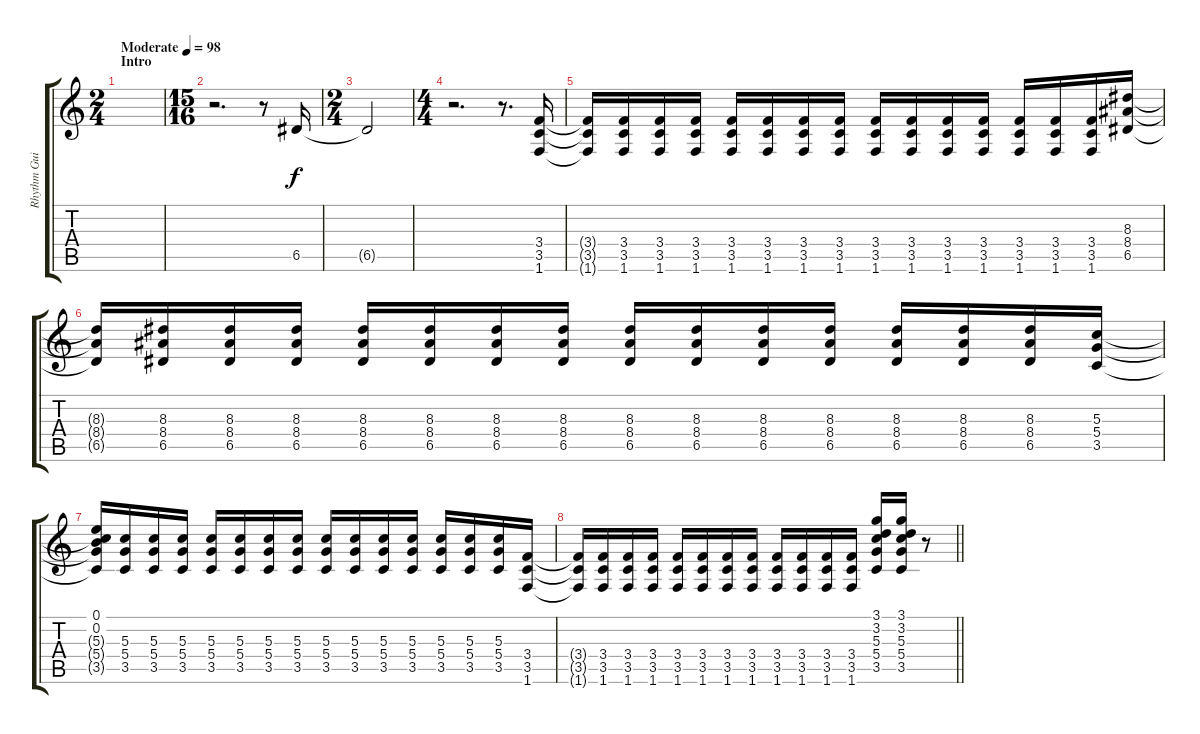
\track ("Rhythm Guitar" "Rhythm Gui") {instrument overdrivenguitar}
\staff {score tabs}
\tuning (E4 B3 G3 D3 A2 E2) {hide}
\ts (2 4)
\section ("" "Intro")
\tempo (98 "Moderate")
\clef g2
\ks c
|
\ts (15 16)
r.2{d} r.8 6.5.16 |
\ts (2 4)
6.5{t}.2 |
\ts (4 4)
r.2{d} r.8{d} (3.4 3.5 1.6).16 |
(3.4{t} 3.5{t} 1.6{t}).16 (3.4 3.5 1.6).16 (3.4 3.5 1.6).16 (3.4 3.5 1.6).16 (3.4 3.5 1.6).16 (3.4 3.5 1.6).16 (3.4 3.5 1.6).16 (3.4 3.5 1.6).16 (3.4 3.5 1.6).16 (3.4 3.5 1.6).16 (3.4 3.5 1.6).16 (3.4 3.5 1.6).16 (3.4 3.5 1.6).16 (3.4 3.5 1.6).16 (3.4 3.5 1.6).16 (8.3 8.4 6.5).16 |
(8.3{t} 8.4{t} 6.5{t}).16 (8.3 8.4 6.5).16 (8.3 8.4 6.5).16 (8.3 8.4 6.5).16 (8.3 8.4 6.5).16 (8.3 8.4 6.5).16 (8.3 8.4 6.5).16 (8.3 8.4 6.5).16 (8.3 8.4 6.5).16 (8.3 8.4 6.5).16 (8.3 8.4 6.5).16 (8.3 8.4 6.5).16 (8.3 8.4 6.5).16 (8.3 8.4 6.5).16 (8.3 8.4 6.5).16 (5.3 5.4 3.5).16 |
(0.1 0.2 5.3{t} 5.4{t} 3.5{t}).16 (5.3 5.4 3.5).16 (5.3 5.4 3.5).16 (5.3 5.4 3.5).16 (5.3 5.4 3.5).16 (5.3 5.4 3.5).16 (5.3 5.4 3.5).16 (5.3 5.4 3.5).16 (5.3 5.4 3.5).16 (5.3 5.4 3.5).16 (5.3 5.4 3.5).16 (5.3 5.4 3.5).16 (5.3 5.4 3.5).16 (5.3 5.4 3.5).16 (5.3 5.4 3.5).16 (3.4 3.5 1.6).16 |
\barLineRight lightlight
(3.4{t} 3.5{t} 1.6{t}).16 (3.4 3.5 1.6).16 (3.4 3.5 1.6).16 (3.4 3.5 1.6).16 (3.4 3.5 1.6).16 (3.4 3.5 1.6).16 (3.4 3.5 1.6).16 (3.4 3.5 1.6).16 (3.4 3.5 1.6).16 (3.4 3.5 1.6).16 (3.4 3.5 1.6).16 (3.4 3.5 1.6).16 (3.1 3.2 5.3 5.4 3.5).16 (3.1 3.2 5.3 5.4 3.5).16 r.8
